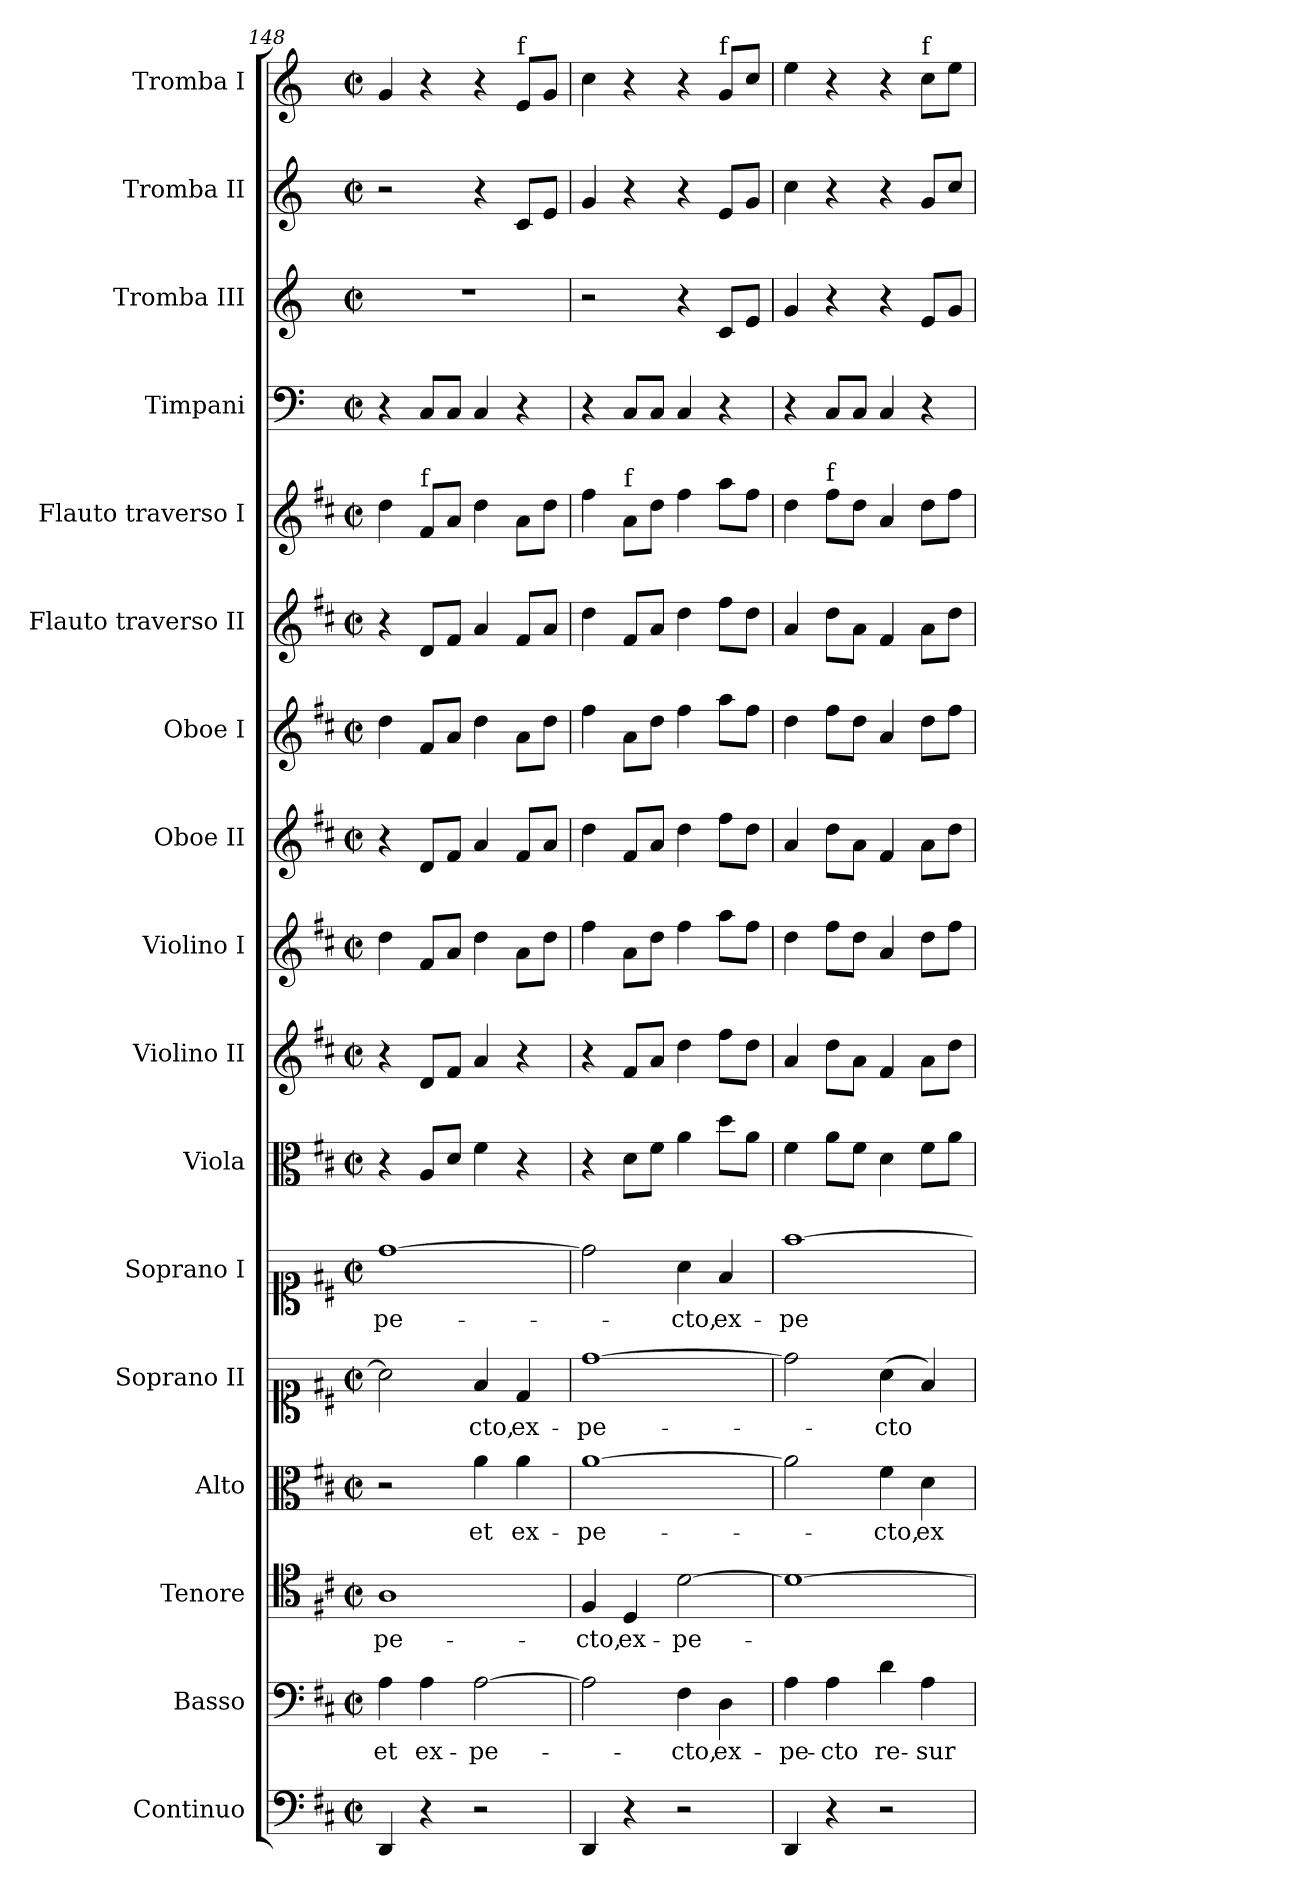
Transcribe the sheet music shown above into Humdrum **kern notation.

**kern	**kern	**text	**kern	**text	**kern	**text	**kern	**text	**kern	**text	**kern	**kern	**kern	**kern	**kern	**kern	**kern	**kern	**kern	**kern	**kern
*part17	*part16	*part16	*part15	*part15	*part14	*part14	*part13	*part13	*part12	*part12	*part11	*part10	*part9	*part8	*part7	*part6	*part5	*part4	*part3	*part2	*part1
*staff17	*staff16	*staff16	*staff15	*staff15	*staff14	*staff14	*staff13	*staff13	*staff12	*staff12	*staff11	*staff10	*staff9	*staff8	*staff7	*staff6	*staff5	*staff4	*staff3	*staff2	*staff1
*I"Continuo	*I"Basso	*	*I"Tenore	*	*I"Alto	*	*I"Soprano II	*	*I"Soprano I	*	*I"Viola	*I"Violino II	*I"Violino I	*I"Oboe II	*I"Oboe I	*I"Flauto traverso II	*I"Flauto traverso I	*I"Timpani	*I"Tromba III	*I"Tromba II	*I"Tromba I
*I'Cont.	*I'B.	*	*I'T.	*	*I'A.	*	*I'S. II	*	*I'S. I	*	*I'Vla.	*I'Vln. II	*I'Vln. I	*I'Ob. II	*I'Ob. I	*I'Fl. trv. II	*I'Fl. trv. I	*I'Timp.	*I'Tr. III	*I'Tr. II	*I'Tr. I
*clefF4	*clefF4	*	*clefC4	*	*clefC3	*	*clefC1	*	*clefC1	*	*clefC3	*clefG2	*clefG2	*clefG2	*clefG2	*clefG2	*clefG2	*clefF4	*clefG2	*clefG2	*clefG2
*	*	*	*	*	*	*	*	*	*	*	*	*	*	*	*	*	*	*ITrd-1c-2	*ITrd-1c-2	*ITrd-1c-2	*ITrd-1c-2
*k[f#c#]	*k[f#c#]	*	*k[f#c#]	*	*k[f#c#]	*	*k[f#c#]	*	*k[f#c#]	*	*k[f#c#]	*k[f#c#]	*k[f#c#]	*k[f#c#]	*k[f#c#]	*k[f#c#]	*k[f#c#]	*k[f#c#]	*k[f#c#]	*k[f#c#]	*k[f#c#]
*M2/2	*M2/2	*	*M2/2	*	*M2/2	*	*M2/2	*	*M2/2	*	*M2/2	*M2/2	*M2/2	*M2/2	*M2/2	*M2/2	*M2/2	*M2/2	*M2/2	*M2/2	*M2/2
*met(c|)	*met(c|)	*	*met(c|)	*	*met(c|)	*	*met(c|)	*	*met(c|)	*	*met(c|)	*met(c|)	*met(c|)	*met(c|)	*met(c|)	*met(c|)	*met(c|)	*met(c|)	*met(c|)	*met(c|)	*met(c|)
=148	=148	=148	=148	=148	=148	=148	=148	=148	=148	=148	=148	=148	=148	=148	=148	=148	=148	=148	=148	=148	=148
4DD/	4A\	et	1A	-pe-	2r	.	2a\]	.	[1dd	-pe-	4r	4r	4dd\	4r	4dd\	4r	4dd\	4r	1r	2r	4a/
!	!	!	!	!	!	!	!	!	!	!	!	!	!	!	!	!	!LO:TX:a:t=f	!	!	!	!
4r	4A\	ex-	.	.	.	.	.	.	.	.	8A/L	8d/L	8f#/L	8d/L	8f#/L	8d/L	8f#/L	8D/L	.	.	4r
.	.	.	.	.	.	.	.	.	.	.	8d/J	8f#/J	8a/J	8f#/J	8a/J	8f#/J	8a/J	8D/J	.	.	.
2r	[2A\	-pe-	.	.	4a\	et	4f#/	-cto,	.	.	4f#\	4a/	4dd\	4a/	4dd\	4a/	4dd\	4D/	.	4r	4r
!	!	!	!	!	!	!	!	!	!	!	!	!	!	!	!	!	!	!	!	!	!LO:TX:a:t=f
.	.	.	.	.	4a\	ex-	4d/	ex-	.	.	4r	4r	8a\L	8f#/L	8a\L	8f#/L	8a\L	4r	.	8d/L	8f#/L
.	.	.	.	.	.	.	.	.	.	.	.	.	8dd\J	8a/J	8dd\J	8a/J	8dd\J	.	.	8f#/J	8a/J
=149	=149	=149	=149	=149	=149	=149	=149	=149	=149	=149	=149	=149	=149	=149	=149	=149	=149	=149	=149	=149	=149
4DD/	2A\]	.	4F#/	-cto,	[1a	-pe-	[1dd	-pe-	2dd\]	.	4r	4r	4ff#\	4dd\	4ff#\	4dd\	4ff#\	4r	2r	4a/	4dd\
!	!	!	!	!	!	!	!	!	!	!	!	!	!	!	!	!	!LO:TX:a:t=f	!	!	!	!
4r	.	.	4D/	ex-	.	.	.	.	.	.	8d\L	8f#/L	8a\L	8f#/L	8a\L	8f#/L	8a\L	8D/L	.	4r	4r
.	.	.	.	.	.	.	.	.	.	.	8f#\J	8a/J	8dd\J	8a/J	8dd\J	8a/J	8dd\J	8D/J	.	.	.
2r	4F#\	-cto,	[2d\	-pe-	.	.	.	.	4a\	-cto,	4a\	4dd\	4ff#\	4dd\	4ff#\	4dd\	4ff#\	4D/	4r	4r	4r
!	!	!	!	!	!	!	!	!	!	!	!	!	!	!	!	!	!	!	!	!	!LO:TX:a:t=f
.	4D\	ex-	.	.	.	.	.	.	4f#/	ex-	8dd\L	8ff#\L	8aa\L	8ff#\L	8aa\L	8ff#\L	8aa\L	4r	8d/L	8f#/L	8a/L
.	.	.	.	.	.	.	.	.	.	.	8a\J	8dd\J	8ff#\J	8dd\J	8ff#\J	8dd\J	8ff#\J	.	8f#/J	8a/J	8dd/J
=150	=150	=150	=150	=150	=150	=150	=150	=150	=150	=150	=150	=150	=150	=150	=150	=150	=150	=150	=150	=150	=150
4DD/	4A\	-pe-	1d_	.	2a\]	.	2dd\]	.	[1ff#	-pe-	4f#\	4a/	4dd\	4a/	4dd\	4a/	4dd\	4r	4a/	4dd\	4ff#\
!	!	!	!	!	!	!	!	!	!	!	!	!	!	!	!	!	!LO:TX:a:t=f	!	!	!	!
4r	4A\	-cto	.	.	.	.	.	.	.	.	8a\L	8dd\L	8ff#\L	8dd\L	8ff#\L	8dd\L	8ff#\L	8D/L	4r	4r	4r
.	.	.	.	.	.	.	.	.	.	.	8f#\J	8a\J	8dd\J	8a\J	8dd\J	8a\J	8dd\J	8D/J	.	.	.
2r	4d\	re-	.	.	4f#\	-cto,	(4a\	-cto	.	.	4d\	4f#/	4a/	4f#/	4a/	4f#/	4a/	4D/	4r	4r	4r
!	!	!	!	!	!	!	!	!	!	!	!	!	!	!	!	!	!	!	!	!	!LO:TX:a:t=f
.	4A\	-sur-	.	.	4d\	ex-	4f#/)	.	.	.	8f#\L	8a\L	8dd\L	8a\L	8dd\L	8a\L	8dd\L	4r	8f#/L	8a/L	8dd\L
.	.	.	.	.	.	.	.	.	.	.	8a\J	8dd\J	8ff#\J	8dd\J	8ff#\J	8dd\J	8ff#\J	.	8a/J	8dd/J	8ff#\J
=	=	=	=	=	=	=	=	=	=	=	=	=	=	=	=	=	=	=	=	=	=
*-	*-	*-	*-	*-	*-	*-	*-	*-	*-	*-	*-	*-	*-	*-	*-	*-	*-	*-	*-	*-	*-
